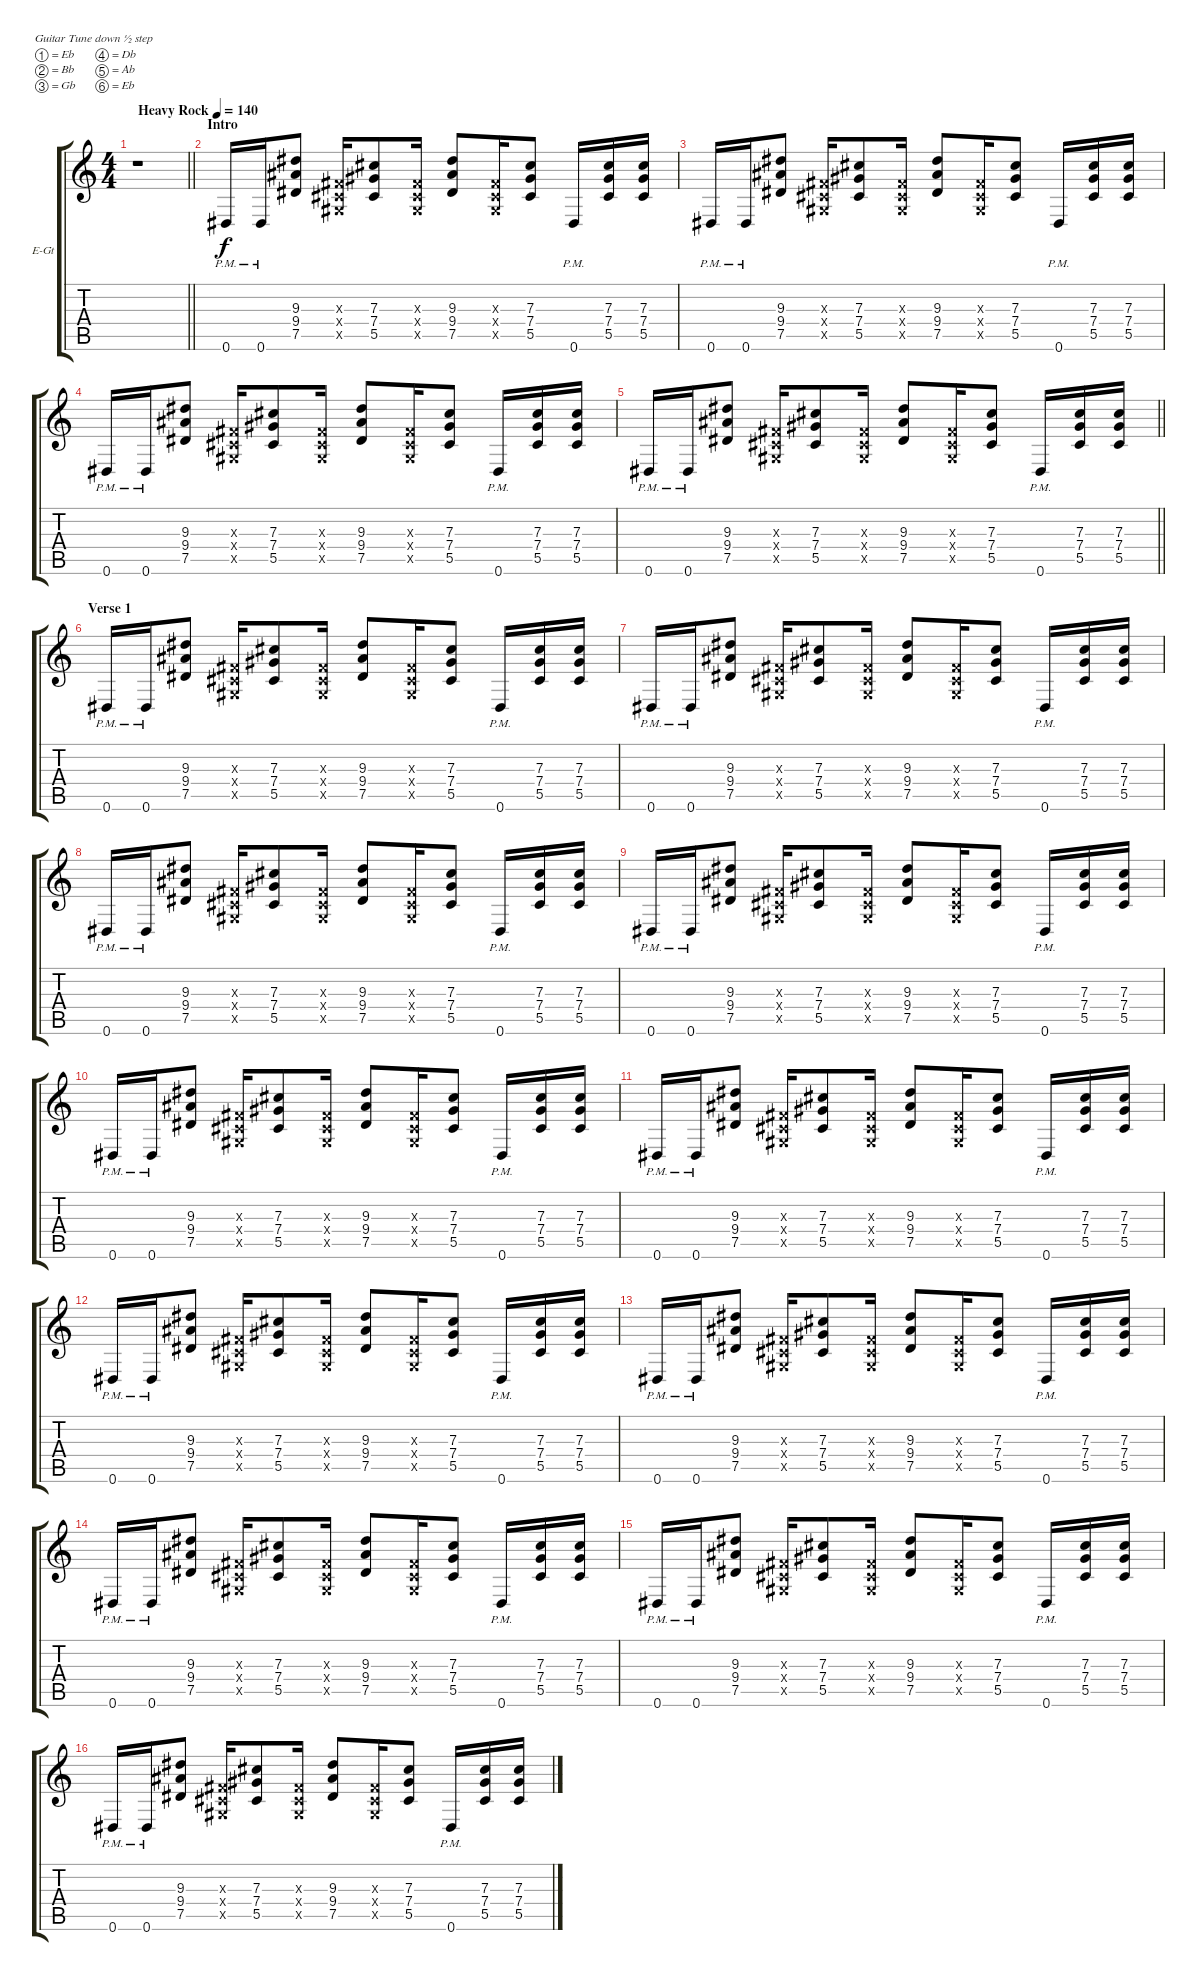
\bracketExtendMode groupsimilarinstruments
\firstSystemTrackNameOrientation horizontal
\otherSystemsTrackNameOrientation horizontal
\track ("Rhythm Guitar" "E-Gt") {instrument distortionguitar}
\staff {score tabs}
\tuning (Eb4 Bb3 Gb3 Db3 Ab2 Eb2)
\ts (4 4)
\beaming (8 2 2 2 2)
\tempo (140 "Heavy Rock")
\clef g2
\barLineRight lightlight
\ks c
r.1{dy f instrument distortionguitar} |
\section ("" "Intro")
0.6{pm}.16 0.6{pm}.16 (9.3 9.4 7.5).8 (0.3{x} 0.4{x} 0.5{x}).16 (7.3 7.4 5.5).8 (0.3{x} 0.4{x} 0.5{x}).16 (9.3 9.4 7.5).8 (0.3{x} 0.4{x} 0.5{x}).16 (7.3 7.4 5.5).8 0.6{pm}.16 (7.3 7.4 5.5).16 (7.3 7.4 5.5).16 |
0.6{pm}.16 0.6{pm}.16 (9.3 9.4 7.5).8 (0.3{x} 0.4{x} 0.5{x}).16 (7.3 7.4 5.5).8 (0.3{x} 0.4{x} 0.5{x}).16 (9.3 9.4 7.5).8 (0.3{x} 0.4{x} 0.5{x}).16 (7.3 7.4 5.5).8 0.6{pm}.16 (7.3 7.4 5.5).16 (7.3 7.4 5.5).16 |
0.6{pm}.16 0.6{pm}.16 (9.3 9.4 7.5).8 (0.3{x} 0.4{x} 0.5{x}).16 (7.3 7.4 5.5).8 (0.3{x} 0.4{x} 0.5{x}).16 (9.3 9.4 7.5).8 (0.3{x} 0.4{x} 0.5{x}).16 (7.3 7.4 5.5).8 0.6{pm}.16 (7.3 7.4 5.5).16 (7.3 7.4 5.5).16 |
\barLineRight lightlight
0.6{pm}.16 0.6{pm}.16 (9.3 9.4 7.5).8 (0.3{x} 0.4{x} 0.5{x}).16 (7.3 7.4 5.5).8 (0.3{x} 0.4{x} 0.5{x}).16 (9.3 9.4 7.5).8 (0.3{x} 0.4{x} 0.5{x}).16 (7.3 7.4 5.5).8 0.6{pm}.16 (7.3 7.4 5.5).16 (7.3 7.4 5.5).16 |
\section ("" "Verse 1")
0.6{pm}.16 0.6{pm}.16 (9.3 9.4 7.5).8 (0.3{x} 0.4{x} 0.5{x}).16 (7.3 7.4 5.5).8 (0.3{x} 0.4{x} 0.5{x}).16 (9.3 9.4 7.5).8 (0.3{x} 0.4{x} 0.5{x}).16 (7.3 7.4 5.5).8 0.6{pm}.16 (7.3 7.4 5.5).16 (7.3 7.4 5.5).16 |
0.6{pm}.16 0.6{pm}.16 (9.3 9.4 7.5).8 (0.3{x} 0.4{x} 0.5{x}).16 (7.3 7.4 5.5).8 (0.3{x} 0.4{x} 0.5{x}).16 (9.3 9.4 7.5).8 (0.3{x} 0.4{x} 0.5{x}).16 (7.3 7.4 5.5).8 0.6{pm}.16 (7.3 7.4 5.5).16 (7.3 7.4 5.5).16 |
0.6{pm}.16 0.6{pm}.16 (9.3 9.4 7.5).8 (0.3{x} 0.4{x} 0.5{x}).16 (7.3 7.4 5.5).8 (0.3{x} 0.4{x} 0.5{x}).16 (9.3 9.4 7.5).8 (0.3{x} 0.4{x} 0.5{x}).16 (7.3 7.4 5.5).8 0.6{pm}.16 (7.3 7.4 5.5).16 (7.3 7.4 5.5).16 |
0.6{pm}.16 0.6{pm}.16 (9.3 9.4 7.5).8 (0.3{x} 0.4{x} 0.5{x}).16 (7.3 7.4 5.5).8 (0.3{x} 0.4{x} 0.5{x}).16 (9.3 9.4 7.5).8 (0.3{x} 0.4{x} 0.5{x}).16 (7.3 7.4 5.5).8 0.6{pm}.16 (7.3 7.4 5.5).16 (7.3 7.4 5.5).16 |
0.6{pm}.16 0.6{pm}.16 (9.3 9.4 7.5).8 (0.3{x} 0.4{x} 0.5{x}).16 (7.3 7.4 5.5).8 (0.3{x} 0.4{x} 0.5{x}).16 (9.3 9.4 7.5).8 (0.3{x} 0.4{x} 0.5{x}).16 (7.3 7.4 5.5).8 0.6{pm}.16 (7.3 7.4 5.5).16 (7.3 7.4 5.5).16 |
0.6{pm}.16 0.6{pm}.16 (9.3 9.4 7.5).8 (0.3{x} 0.4{x} 0.5{x}).16 (7.3 7.4 5.5).8 (0.3{x} 0.4{x} 0.5{x}).16 (9.3 9.4 7.5).8 (0.3{x} 0.4{x} 0.5{x}).16 (7.3 7.4 5.5).8 0.6{pm}.16 (7.3 7.4 5.5).16 (7.3 7.4 5.5).16 |
0.6{pm}.16 0.6{pm}.16 (9.3 9.4 7.5).8 (0.3{x} 0.4{x} 0.5{x}).16 (7.3 7.4 5.5).8 (0.3{x} 0.4{x} 0.5{x}).16 (9.3 9.4 7.5).8 (0.3{x} 0.4{x} 0.5{x}).16 (7.3 7.4 5.5).8 0.6{pm}.16 (7.3 7.4 5.5).16 (7.3 7.4 5.5).16 |
0.6{pm}.16 0.6{pm}.16 (9.3 9.4 7.5).8 (0.3{x} 0.4{x} 0.5{x}).16 (7.3 7.4 5.5).8 (0.3{x} 0.4{x} 0.5{x}).16 (9.3 9.4 7.5).8 (0.3{x} 0.4{x} 0.5{x}).16 (7.3 7.4 5.5).8 0.6{pm}.16 (7.3 7.4 5.5).16 (7.3 7.4 5.5).16 |
0.6{pm}.16 0.6{pm}.16 (9.3 9.4 7.5).8 (0.3{x} 0.4{x} 0.5{x}).16 (7.3 7.4 5.5).8 (0.3{x} 0.4{x} 0.5{x}).16 (9.3 9.4 7.5).8 (0.3{x} 0.4{x} 0.5{x}).16 (7.3 7.4 5.5).8 0.6{pm}.16 (7.3 7.4 5.5).16 (7.3 7.4 5.5).16 |
0.6{pm}.16 0.6{pm}.16 (9.3 9.4 7.5).8 (0.3{x} 0.4{x} 0.5{x}).16 (7.3 7.4 5.5).8 (0.3{x} 0.4{x} 0.5{x}).16 (9.3 9.4 7.5).8 (0.3{x} 0.4{x} 0.5{x}).16 (7.3 7.4 5.5).8 0.6{pm}.16 (7.3 7.4 5.5).16 (7.3 7.4 5.5).16 |
0.6{pm}.16 0.6{pm}.16 (9.3 9.4 7.5).8 (0.3{x} 0.4{x} 0.5{x}).16 (7.3 7.4 5.5).8 (0.3{x} 0.4{x} 0.5{x}).16 (9.3 9.4 7.5).8 (0.3{x} 0.4{x} 0.5{x}).16 (7.3 7.4 5.5).8 0.6{pm}.16 (7.3 7.4 5.5).16 (7.3 7.4 5.5).16
